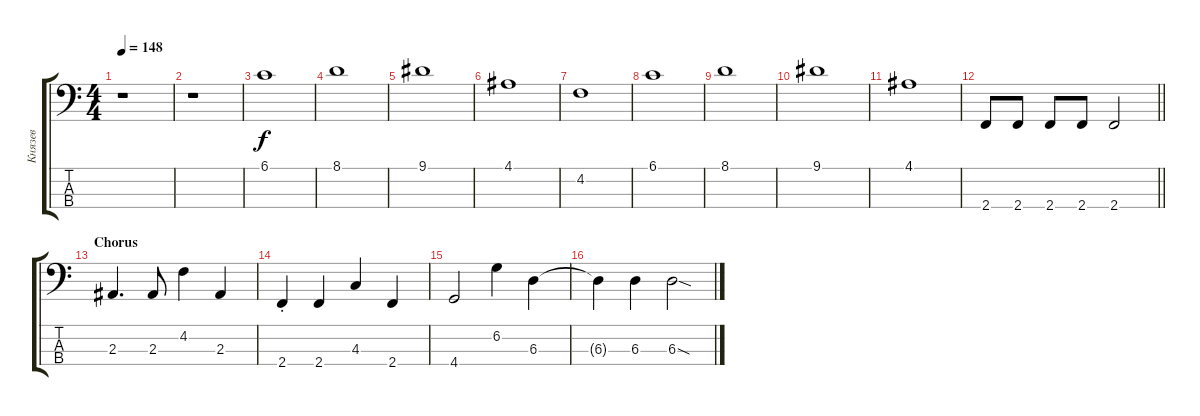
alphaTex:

\track ("Князев" "Князев") {instrument electricbassfinger}
\staff {score tabs}
\tuning (Gb2 Db2 Ab1 Eb1) {hide}
\ts (4 4)
\tempo 148
\clef f4
\ks c
r.1{dy f} |
r.1 |
6.1.1 |
8.1.1 |
9.1.1 |
4.1.1 |
4.2.1 |
6.1.1 |
8.1.1 |
9.1.1 |
4.1.1 |
\barLineRight lightlight
2.4.8 2.4.8 2.4.8 2.4.8 2.4.2 |
\section ("" "Chorus")
2.3.4{d} 2.3.8 4.2.4 2.3.4 |
2.4{st}.4 2.4.4 4.3.4 2.4.4 |
4.4.2 6.2.4 6.3.4 |
6.3{t}.4 6.3.4 6.3{sod}.2
